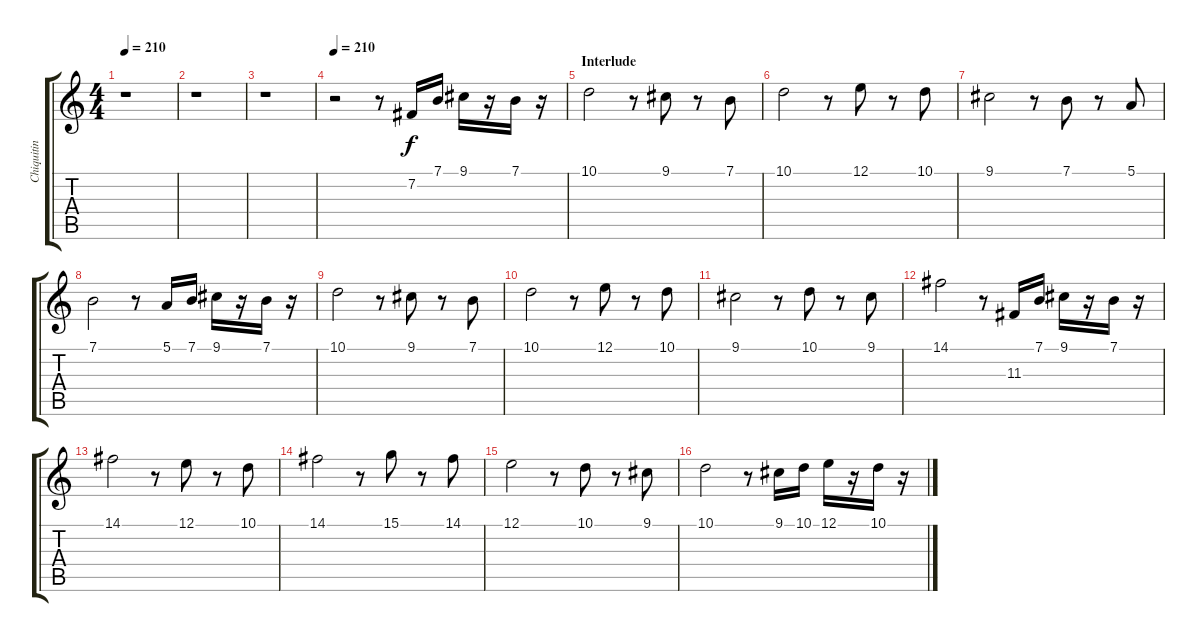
\track ("Chiquitin" "Chiquitin") {instrument trumpet}
\staff {score tabs}
\tuning (E4 B3 G3 D3 A2 E2) {hide}
\ts (4 4)
\tempo 210
\clef g2
\ks c
r.1{dy f} |
r.1 |
r.1 |
\tempo 210
r.2 r.8 7.2.16 7.1.16 9.1.16 r.16 7.1.16 r.16 |
\section ("" "Interlude")
10.1.2 r.8 9.1.8 r.8 7.1.8 |
10.1.2 r.8 12.1.8 r.8 10.1.8 |
9.1.2 r.8 7.1.8 r.8 5.1.8 |
7.1.2 r.8 5.1.16 7.1.16 9.1.16 r.16 7.1.16 r.16 |
10.1.2 r.8 9.1.8 r.8 7.1.8 |
10.1.2 r.8 12.1.8 r.8 10.1.8 |
9.1.2 r.8 10.1.8 r.8 9.1.8 |
14.1.2 r.8 11.3.16 7.1.16 9.1.16 r.16 7.1.16 r.16 |
14.1.2 r.8 12.1.8 r.8 10.1.8 |
14.1.2 r.8 15.1.8 r.8 14.1.8 |
12.1.2 r.8 10.1.8 r.8 9.1.8 |
10.1.2 r.8 9.1.16 10.1.16 12.1.16 r.16 10.1.16 r.16
